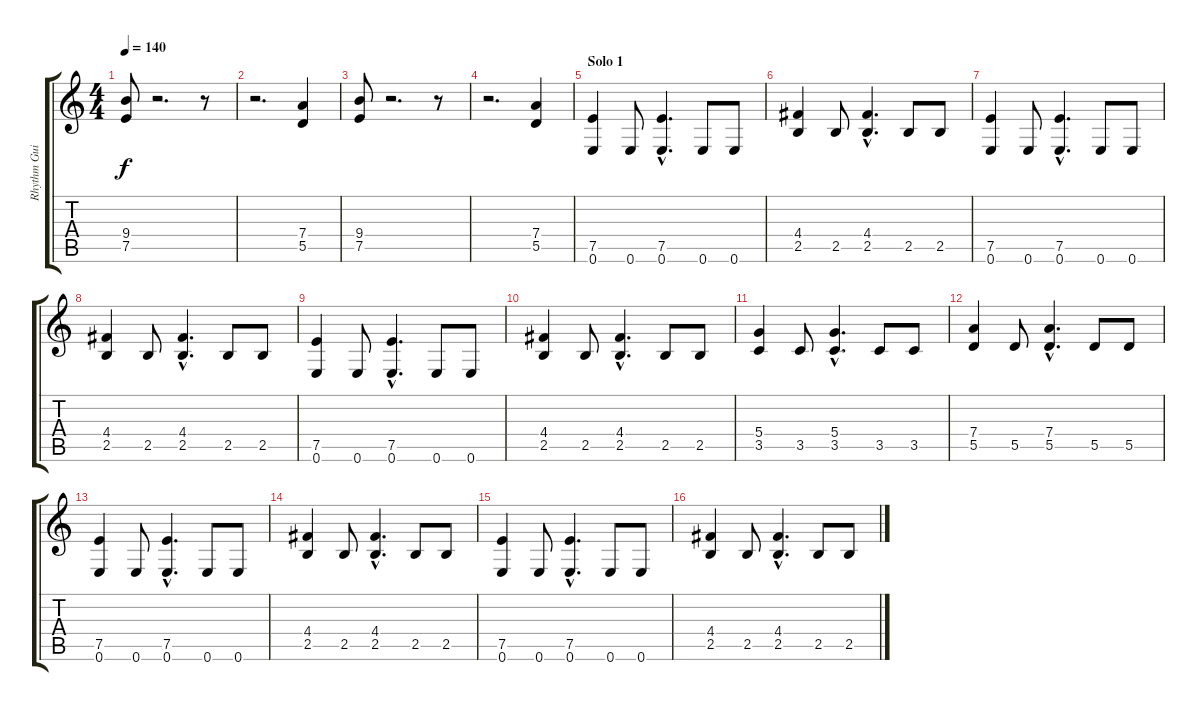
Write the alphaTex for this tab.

\track ("Rhythm Guitar 1" "Rhythm Gui") {instrument overdrivenguitar}
\staff {score tabs}
\tuning (E4 B3 G3 D3 A2 E2) {hide}
\ts (4 4)
\tempo 140
\clef g2
\ks c
(9.4 7.5).8{dy f} r.2{d} r.8 |
r.2{d} (7.4 5.5).4 |
(9.4 7.5).8 r.2{d} r.8 |
r.2{d} (7.4 5.5).4 |
\section ("" "Solo 1")
(7.5 0.6).4 0.6.8 (7.5{hac} 0.6{hac}).4{d} 0.6.8 0.6.8 |
(4.4 2.5).4 2.5.8 (4.4{hac} 2.5{hac}).4{d} 2.5.8 2.5.8 |
(7.5 0.6).4 0.6.8 (7.5{hac} 0.6{hac}).4{d} 0.6.8 0.6.8 |
(4.4 2.5).4 2.5.8 (4.4{hac} 2.5{hac}).4{d} 2.5.8 2.5.8 |
(7.5 0.6).4 0.6.8 (7.5{hac} 0.6{hac}).4{d} 0.6.8 0.6.8 |
(4.4 2.5).4 2.5.8 (4.4{hac} 2.5{hac}).4{d} 2.5.8 2.5.8 |
(5.4 3.5).4 3.5.8 (5.4{hac} 3.5{hac}).4{d} 3.5.8 3.5.8 |
(7.4 5.5).4 5.5.8 (7.4{hac} 5.5{hac}).4{d} 5.5.8 5.5.8 |
(7.5 0.6).4 0.6.8 (7.5{hac} 0.6{hac}).4{d} 0.6.8 0.6.8 |
(4.4 2.5).4 2.5.8 (4.4{hac} 2.5{hac}).4{d} 2.5.8 2.5.8 |
(7.5 0.6).4 0.6.8 (7.5{hac} 0.6{hac}).4{d} 0.6.8 0.6.8 |
(4.4 2.5).4 2.5.8 (4.4{hac} 2.5{hac}).4{d} 2.5.8 2.5.8
